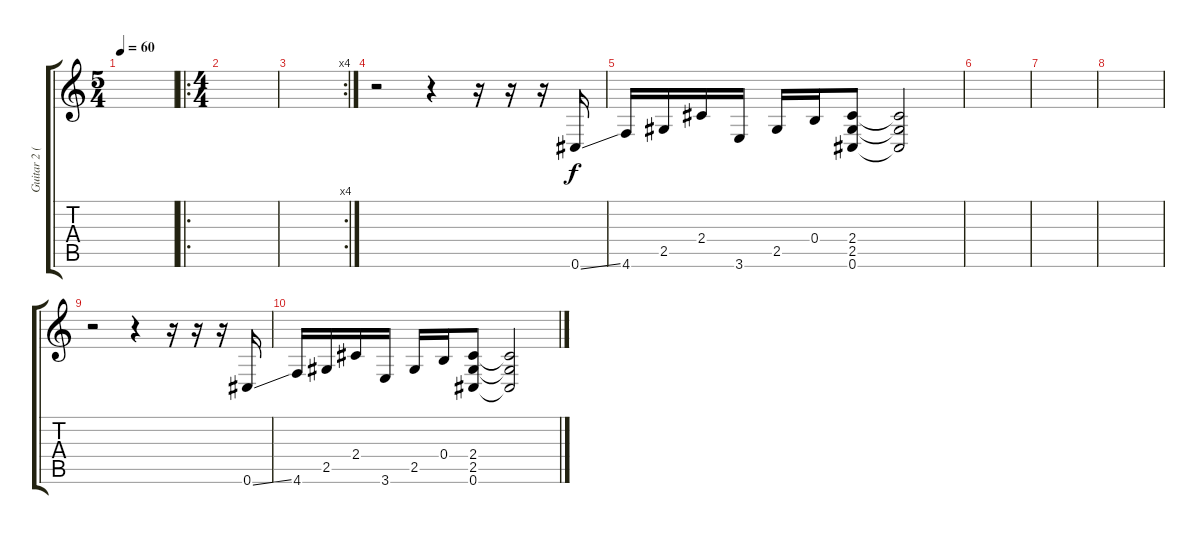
\track ("Guitar 2 (overdriven)" "Guitar 2 (") {instrument overdrivenguitar}
\staff {score tabs}
\tuning (Db4 Ab3 E3 B2 Gb2 Db2) {hide}
\ts (5 4)
\tempo 60
\clef g2
\ks c
|
\ro
\ts (4 4)
|
\rc 4
|
r.2 r.4 r.16 r.16 r.16 0.6{ss}.16 |
4.6.16 2.5.16 2.4.16 3.6.16 2.5.16 0.4.16 (2.4 2.5 0.6).8 (2.4{t} 2.5{t} 0.6{t}).2 |
|
|
|
r.2 r.4 r.16 r.16 r.16 0.6{ss}.16 |
4.6.16 2.5.16 2.4.16 3.6.16 2.5.16 0.4.16 (2.4 2.5 0.6).8 (2.4{t} 2.5{t} 0.6{t}).2
